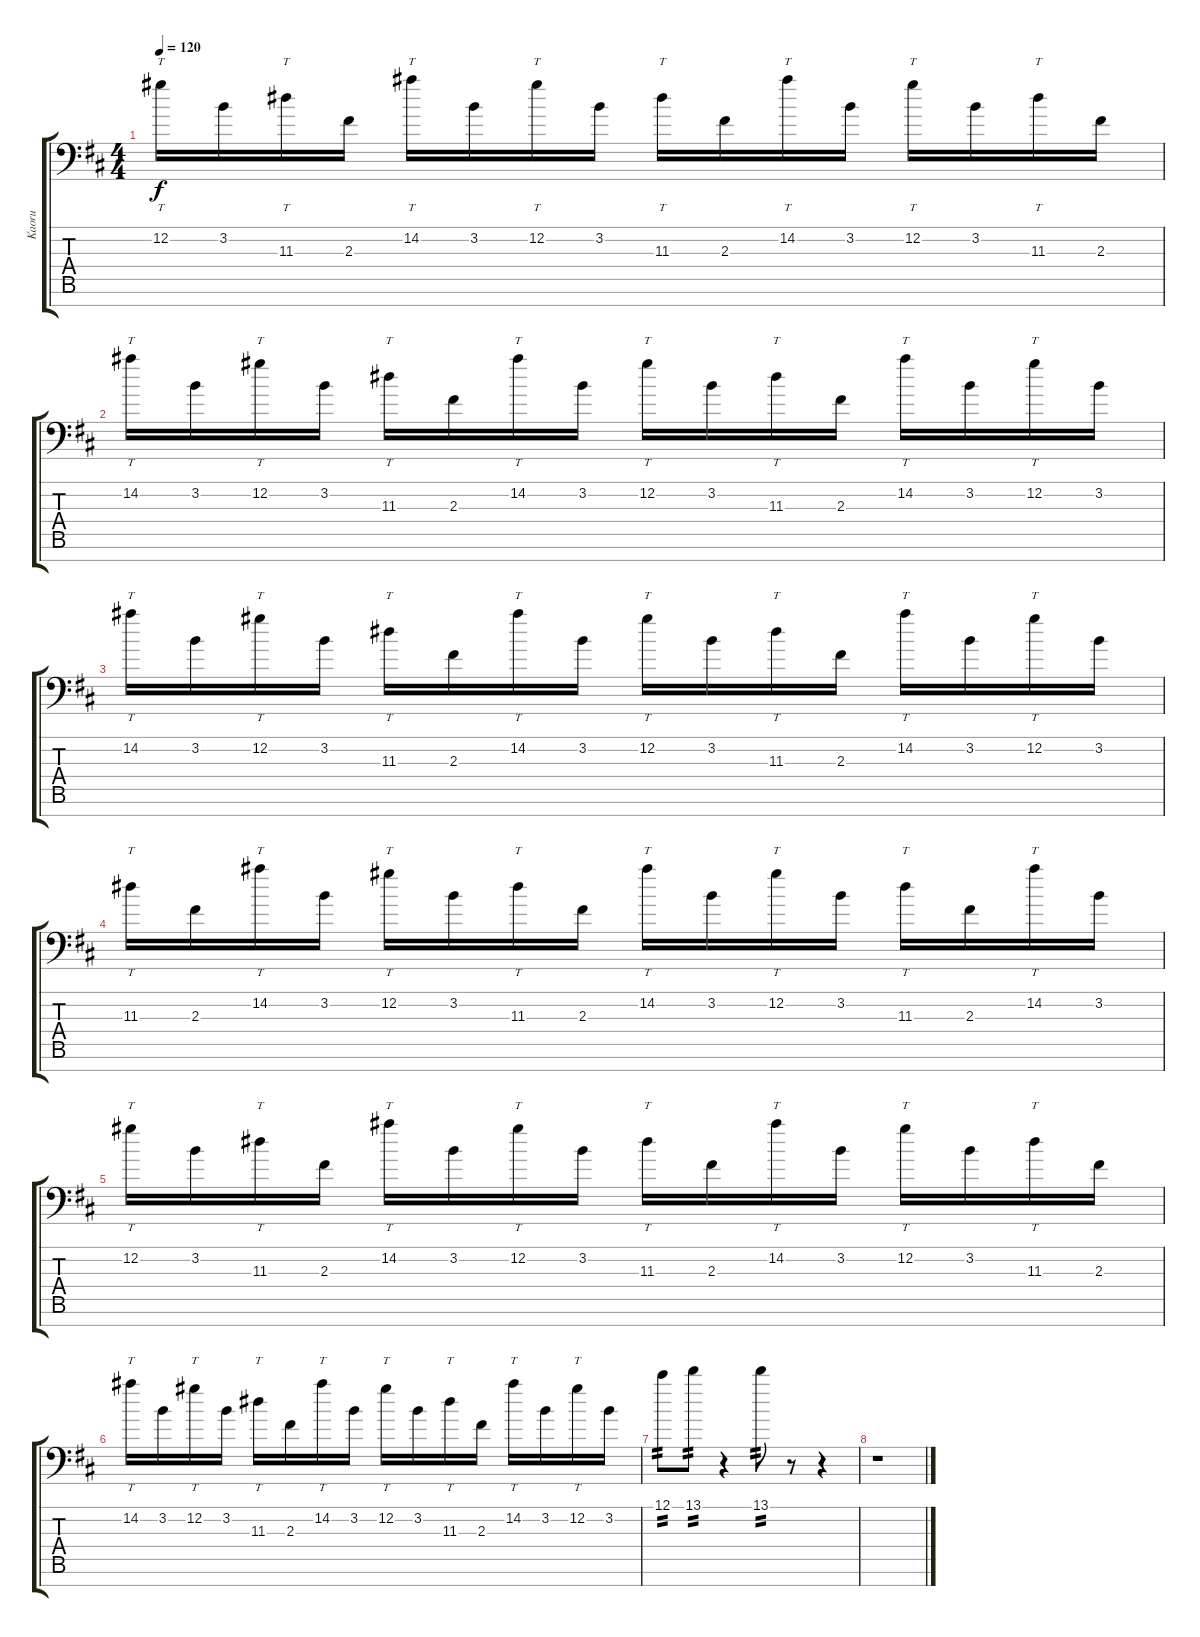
\track ("Kaoru" "Kaoru") {instrument distortionguitar}
\staff {score tabs}
\tuning (Db4 Ab3 E3 B2 Gb2 Db2 Ab1) {hide}
\ts (4 4)
\tempo 120
\clef f4
\ks bminor
12.2.16{tt dy f} 3.2.16 11.3.16{tt} 2.3.16 14.2.16{tt} 3.2.16 12.2.16{tt} 3.2.16 11.3.16{tt} 2.3.16 14.2.16{tt} 3.2.16 12.2.16{tt} 3.2.16 11.3.16{tt} 2.3.16 |
14.2.16{tt} 3.2.16 12.2.16{tt} 3.2.16 11.3.16{tt} 2.3.16 14.2.16{tt} 3.2.16 12.2.16{tt} 3.2.16 11.3.16{tt} 2.3.16 14.2.16{tt} 3.2.16 12.2.16{tt} 3.2.16 |
14.2.16{tt} 3.2.16 12.2.16{tt} 3.2.16 11.3.16{tt} 2.3.16 14.2.16{tt} 3.2.16 12.2.16{tt} 3.2.16 11.3.16{tt} 2.3.16 14.2.16{tt} 3.2.16 12.2.16{tt} 3.2.16 |
11.3.16{tt} 2.3.16 14.2.16{tt} 3.2.16 12.2.16{tt} 3.2.16 11.3.16{tt} 2.3.16 14.2.16{tt} 3.2.16 12.2.16{tt} 3.2.16 11.3.16{tt} 2.3.16 14.2.16{tt} 3.2.16 |
12.2.16{tt} 3.2.16 11.3.16{tt} 2.3.16 14.2.16{tt} 3.2.16 12.2.16{tt} 3.2.16 11.3.16{tt} 2.3.16 14.2.16{tt} 3.2.16 12.2.16{tt} 3.2.16 11.3.16{tt} 2.3.16 |
14.2.16{tt} 3.2.16 12.2.16{tt} 3.2.16 11.3.16{tt} 2.3.16 14.2.16{tt} 3.2.16 12.2.16{tt} 3.2.16 11.3.16{tt} 2.3.16 14.2.16{tt} 3.2.16 12.2.16{tt} 3.2.16 |
12.1.8{tp 2 volume 13 balance 0 instrument distortionguitar} 13.1.8{tp 2} r.4 13.1.8{tp 2} r.8 r.4 |
r.1
